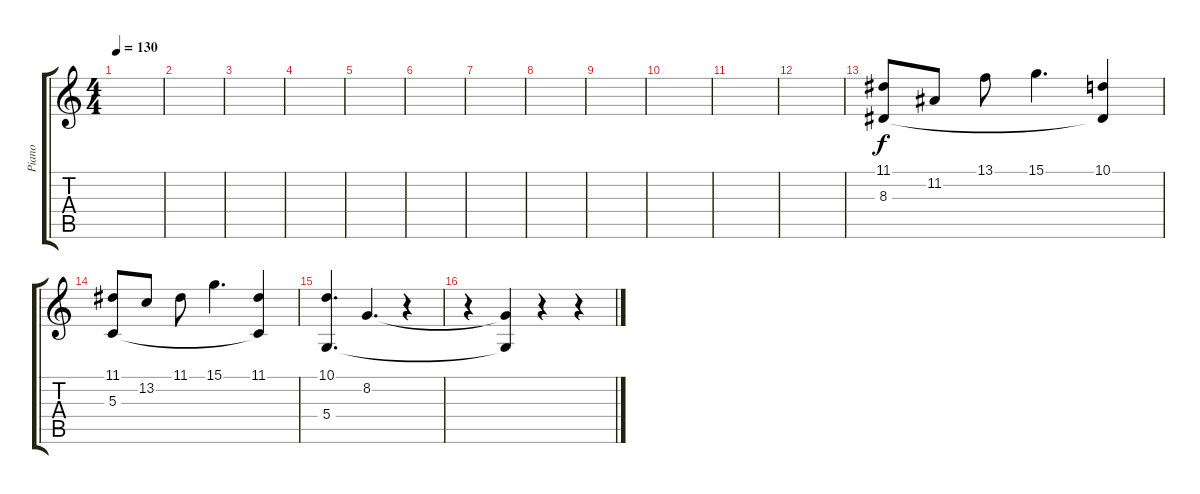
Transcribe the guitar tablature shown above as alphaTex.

\track ("Piano" "Piano") {instrument acousticgrandpiano}
\staff {score tabs}
\tuning (E4 B3 G3 D3 A2 E2) {hide}
\ts (4 4)
\tempo 130
\clef g2
\ks c
|
|
|
|
|
|
|
|
|
|
|
|
(11.1 8.3).8 11.2.8 13.1.8 15.1.4{d} (10.1 8.3{t}).4 |
(11.1 5.3).8 13.2.8 11.1.8 15.1.4{d} (11.1 5.3{t}).4 |
(10.1 5.4).4{d} 8.2.4{d} r.4 |
r.4 (8.2{t} 5.4{t}).4 r.4 r.4
